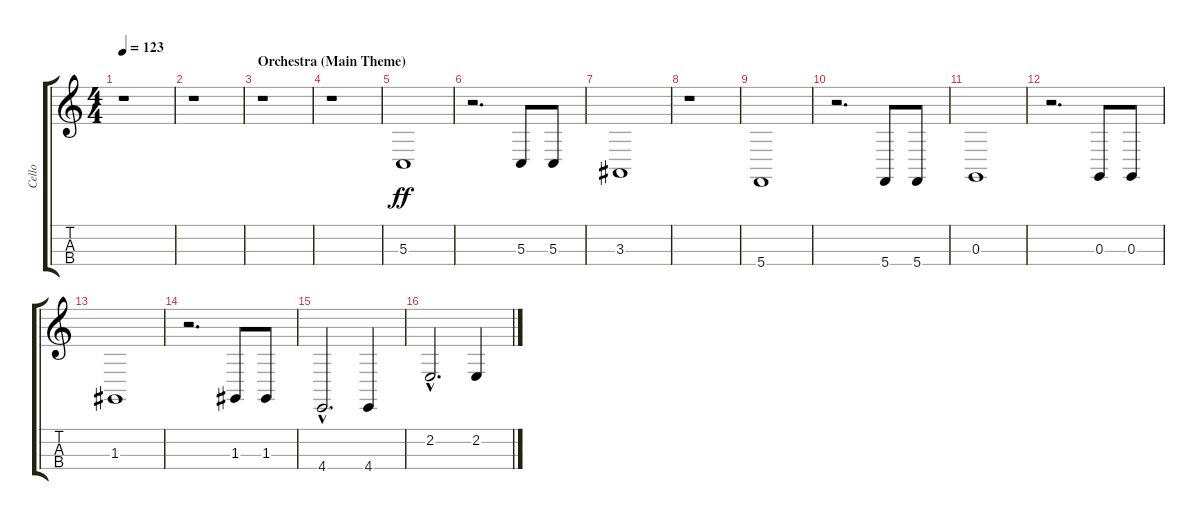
\track ("Cello" "Cello") {instrument cello}
\staff {score tabs}
\tuning (A3 D3 G2 C2) {hide}
\ts (4 4)
\tempo 123
\clef g2
\ks c
r.1{dy ff} |
r.1 |
\section ("" "Orchestra (Main Theme)")
r.1 |
r.1 |
5.3.1 |
r.2{d} 5.3.8 5.3.8 |
3.3.1 |
r.1 |
5.4.1 |
r.2{d} 5.4.8 5.4.8 |
0.3.1 |
r.2{d} 0.3.8 0.3.8 |
1.3.1 |
r.2{d} 1.3.8 1.3.8 |
4.4{hac}.2{d} 4.4.4 |
2.2{hac}.2{d} 2.2.4
